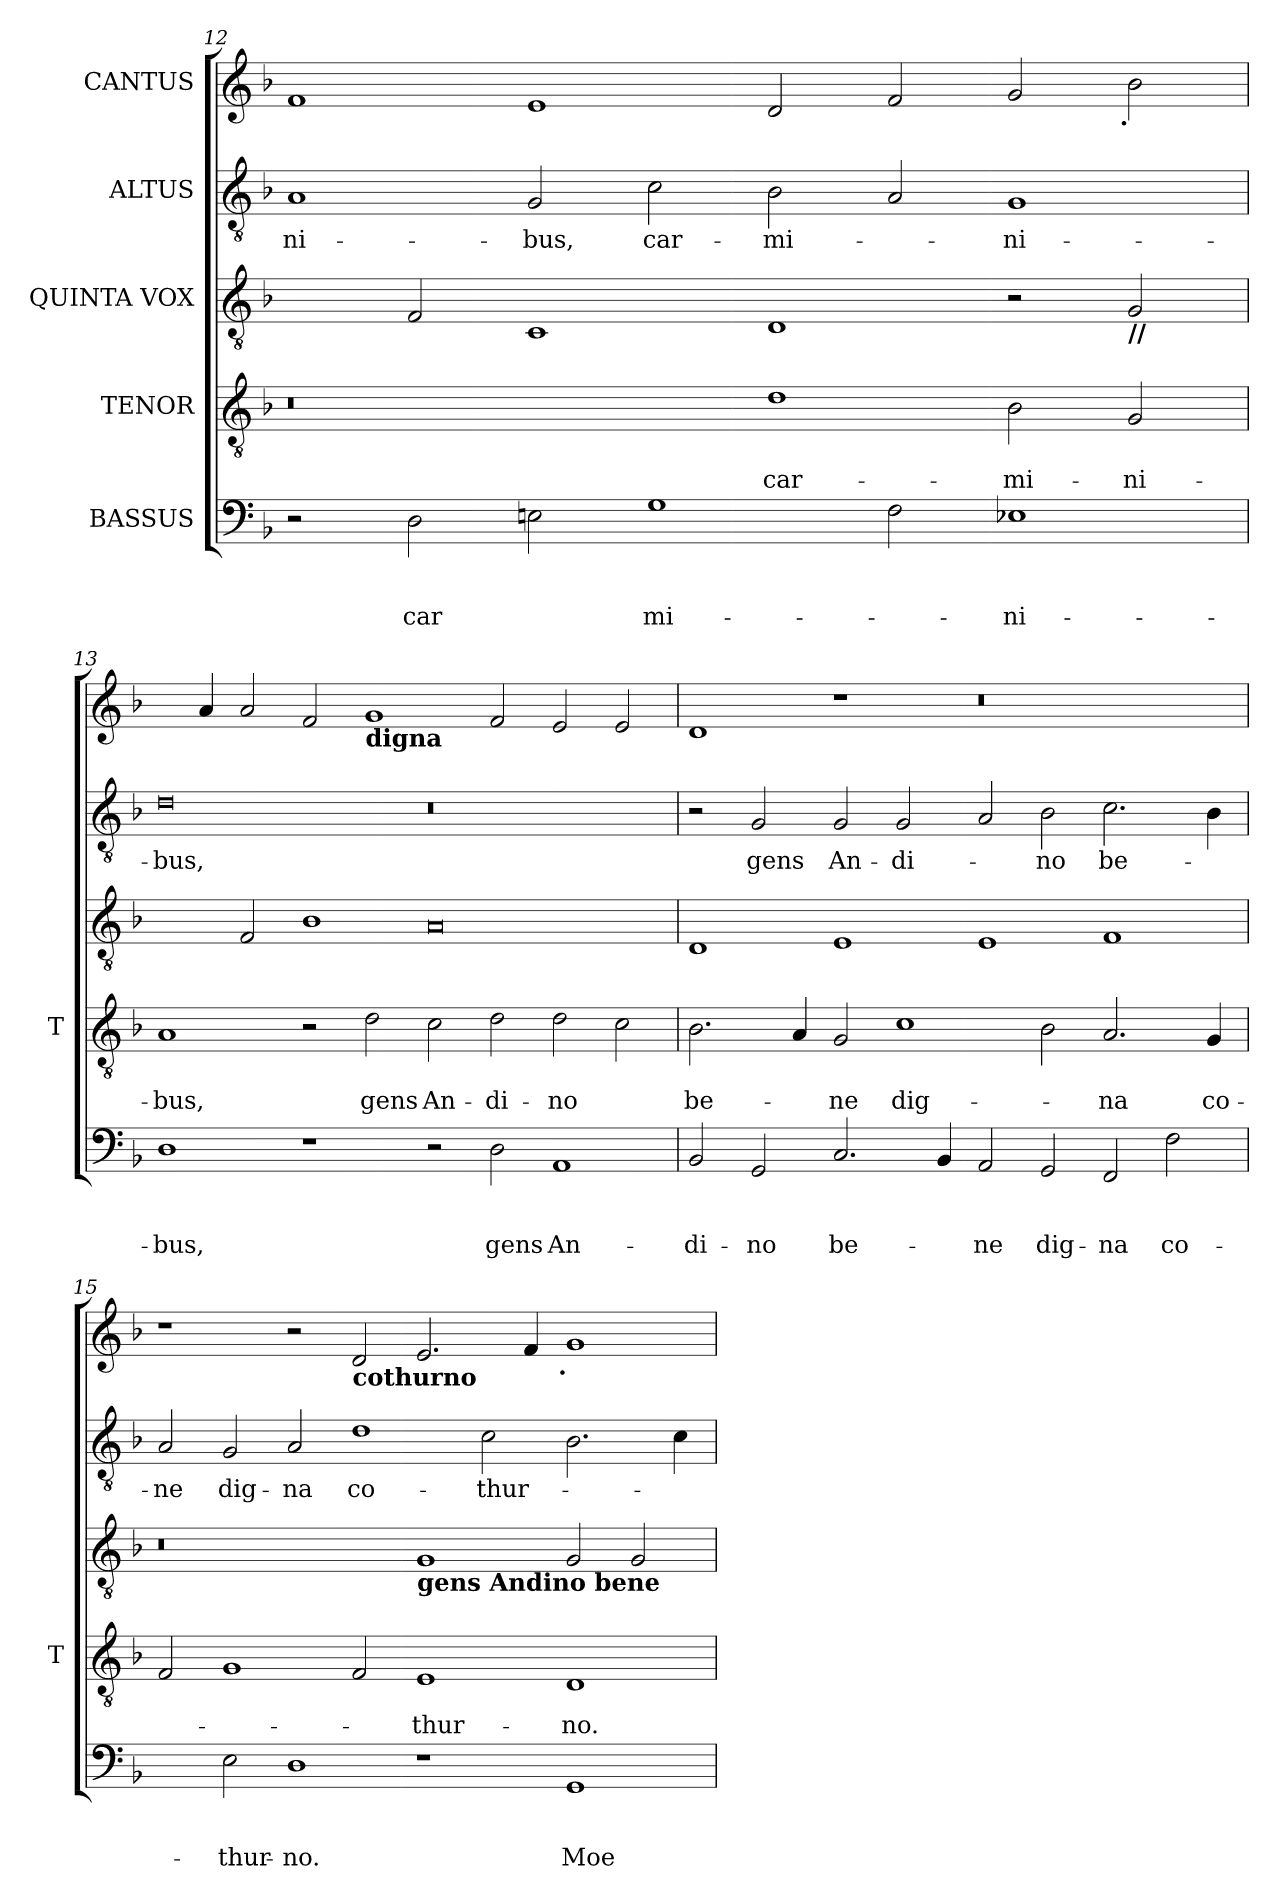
**kern	**text	**text	**text	**kern	**text	**text	**kern	**kern	**text	**kern
*part5	*part5	*part5	*part5	*part4	*part4	*part4	*part3	*part2	*part2	*part1
*staff5	*staff5	*staff5	*staff5	*staff4	*staff4	*staff4	*staff3	*staff2	*staff2	*staff1
*I"BASSUS	*	*	*	*I"TENOR	*	*	*I"QUINTA VOX	*I"ALTUS	*	*I"CANTUS
*	*	*	*	*I'T	*	*	*	*	*	*
*clefF4	*	*	*	*clefGv2	*	*	*clefGv2	*clefGv2	*	*clefG2
*k[b-]	*	*	*	*k[b-]	*	*	*k[b-]	*k[b-]	*	*k[b-]
*F:	*	*	*	*F:	*	*	*F:	*F:	*	*F:
=12	=12	=12	=12	=12	=12	=12	=12	=12	=12	=12
2r	.	.	.	0r	.	.	2D/yy	1A	-ni-	1f
2D\	.	.	car	.	.	.	2F/	.	.	.
2En\	.	.	.	.	.	.	1C	2G/	-bus,	1e
1G	.	.	mi-	.	.	.	.	2c\	car-	.
.	.	.	.	1d	.	car-	1D	2B-\	-mi-	2d/
2F\	.	.	.	.	.	.	.	2A/	.	2f/
1E-X	.	.	-ni-	2B-\	.	-mi-	2r	1G	-ni-	2g/
!	!	!	!	!	!	!	!	!	!	!LO:TX:b:B:rj:t=.
!	!	!	!	!	!	!	!LO:TX:b:B:t=//	!	!	!
.	.	.	.	2G/	.	-ni-	2G/	.	.	2b-\
!!LO:LB:g=z
=13	=13	=13	=13	=13	=13	=13	=13	=13	=13	=13
1D	.	.	-bus,	1A	.	-bus,	2G/yy	0d	-bus,	4b-\yy
.	.	.	.	.	.	.	.	.	.	4a/
.	.	.	.	.	.	.	2F/	.	.	2a/
1r	.	.	.	2r	.	.	1B-	.	.	2f/
!	!	!	!	!	!	!	!	!	!	!LO:TX:b:B:t=digna
.	.	.	.	2d\	.	gens	.	.	.	1g
2r	.	.	.	2c\	.	An-	0A	0r	.	.
2D\	.	.	gens	2d\	.	-di-	.	.	.	2f/
1AA	.	.	An-	2d\	.	-no	.	.	.	2e/
.	.	.	.	2c\	.	.	.	.	.	2e/
=14	=14	=14	=14	=14	=14	=14	=14	=14	=14	=14
2BB-/	.	.	-di-	2.B-\	.	be-	1D	2r	.	1d
2GG/	.	.	-no	.	.	.	.	2G/	gens	.
.	.	.	.	4A/	.	.	.	.	.	.
2.C/	.	.	be-	2G/	.	-ne	1E	2G/	An-	1r
.	.	.	.	1c	.	dig-	.	2G/	-di-	.
4BB-/	.	.	.	.	.	.	.	.	.	.
2AA/	.	.	-ne	.	.	.	1E	2A/	.	0r
2GG/	.	.	dig-	2B-\	.	.	.	2B-\	-no	.
2FF/	.	.	-na	2.A/	.	-na	1F	2.c\	be-	.
2F\	.	.	co-	.	.	.	.	.	.	.
.	.	.	.	4G/	.	co-	.	4B-\	.	.
!!LO:PB:g=z
=15	=15	=15	=15	=15	=15	=15	=15	=15	=15	=15
2F\yy	.	.	.	2F/	.	.	0r	2A/	-ne	1r
2E\	.	.	-thur-	1G	.	.	.	2G/	dig-	.
1D	.	.	-no.	.	.	.	.	2A/	-na	2r
!	!	!	!	!	!	!	!	!	!	!LO:TX:b:B:t=cothurno
.	.	.	.	2F/	.	.	.	1d	co-	2d/
!	!	!	!	!	!	!	!LO:TX:b:B:t=gens Andino bene	!	!	!
1r	.	.	.	1E	.	-thur-	1G	.	.	2.e/
.	.	.	.	.	.	.	.	2c\	-thur-	.
.	.	.	.	.	.	.	.	.	.	4f/
!	!	!	!	!	!	!	!	!	!	!LO:TX:b:B:rj:t=.
1GG	.	.	Moe-	1D	.	-no.	2G/	2.B-\	.	1g
.	.	.	.	.	.	.	2G/	.	.	.
.	.	.	.	.	.	.	.	4c\	.	.
=	=	=	=	=	=	=	=	=	=	=
*-	*-	*-	*-	*-	*-	*-	*-	*-	*-	*-
